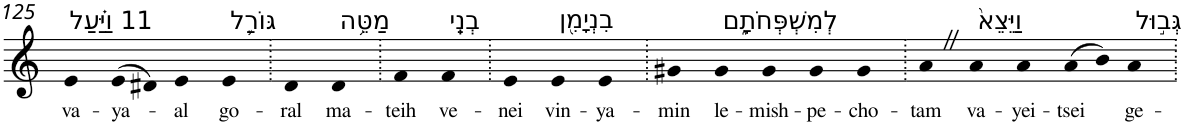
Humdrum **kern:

**kern	**text
*part1	*part1
*staff1	*staff1
*I"Piano	*
*I'Pno	*
!!LO:PB:g=z
*clefG2	*
*k[]	*
=125	=125
!LO:TX:a:t=11 וַיַּ֗עַל	!
!	!LO:LY:b
4e	va-
!	!LO:LY:b
(>8e	-ya-
8d#X)	.
!	!LO:LY:b
4e	-al
!LO:TX:a:t=גּוֹרַ֛ל	!
!	!LO:LY:b
4e	go-
=126.	=126.
!	!LO:LY:b
4d	-ral
!LO:TX:a:t=מַטֵּ֥ה	!
!	!LO:LY:b
4d	ma-
=127.	=127.
!	!LO:LY:b
4f	-teih
!LO:TX:a:t=בְנֵֽי	!
!	!LO:LY:b
4f	ve-
=128.	=128.
!	!LO:LY:b
4e	-nei
!LO:TX:a:t=בִנְיָמִ֖ן	!
!	!LO:LY:b
4e	vin-
!	!LO:LY:b
4e	-ya-
=129.	=129.
!	!LO:LY:b
4g#X	-min
!LO:TX:a:t=לְמִשְׁפְּחֹתָ֑ם	!
!	!LO:LY:b
4g#	le-
!	!LO:LY:b
4g#	-mish-
!	!LO:LY:b
4g#	-pe-
!	!LO:LY:b
4g#	-cho-
=130.	=130.
!	!LO:LY:b
4aZ	-tam
!LO:TX:a:t=וַיֵּצֵא֙	!
!	!LO:LY:b
4a	va-
!	!LO:LY:b
4a	-yei-
!	!LO:LY:b
(>8a	-tsei
8b)	.
!LO:TX:a:t=גְּב֣וּל	!
!	!LO:LY:b
4a	ge-
=.	=.
*-	*-
